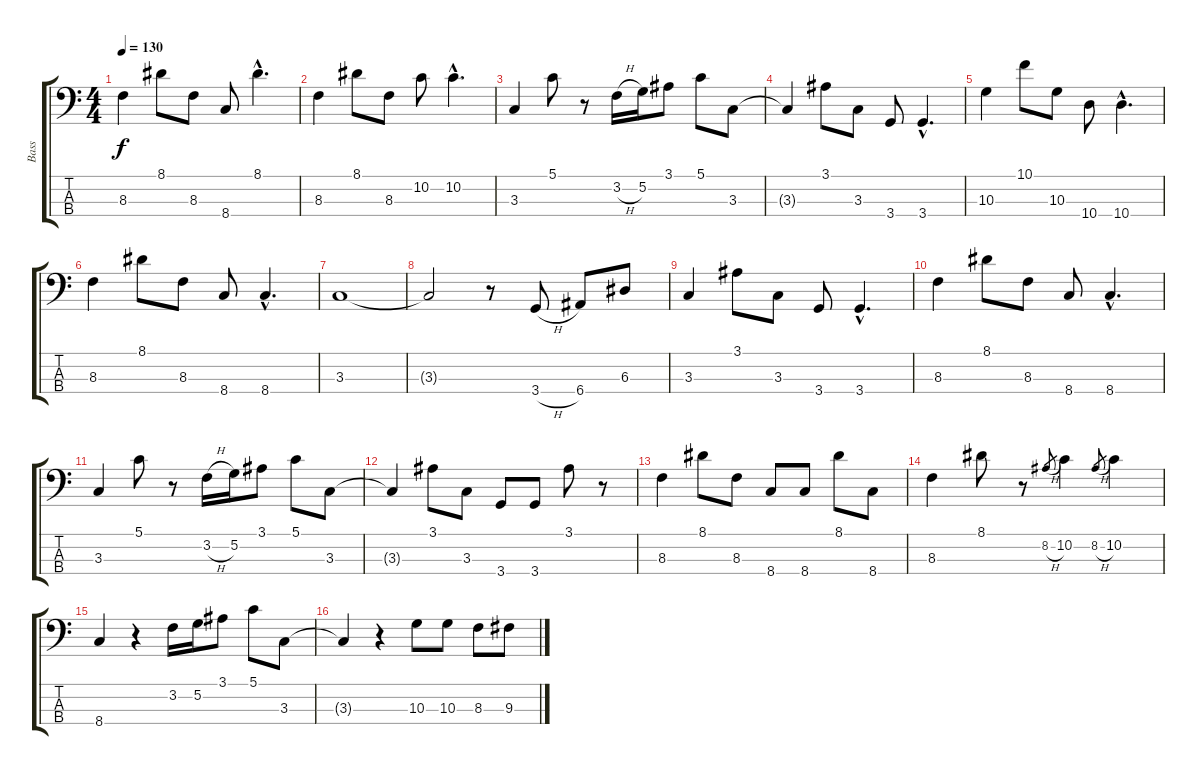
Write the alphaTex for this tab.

\track ("Bass" "Bass") {instrument electricbassfinger}
\staff {score tabs}
\tuning (G2 D2 A1 E1) {hide}
\ts (4 4)
\tempo 130
\clef f4
\ks c
8.3.4{dy f} 8.1.8 8.3.8 8.4.8 8.1{hac}.4{d} |
8.3.4 8.1.8 8.3.8 10.2.8 10.2{hac}.4{d} |
3.3.4 5.1.8 r.8 3.2{h}.16 5.2.16 3.1.8 5.1.8 3.3.8 |
3.3{t}.4 3.1.8 3.3.8 3.4.8 3.4{hac}.4{d} |
10.3.4 10.1.8 10.3.8 10.4.8 10.4{hac}.4{d} |
8.3.4 8.1.8 8.3.8 8.4.8 8.4{hac}.4{d} |
3.3.1 |
3.3{t}.2 r.8 3.4{h}.8 6.4.8 6.3.8 |
3.3.4 3.1.8 3.3.8 3.4.8 3.4{hac}.4{d} |
8.3.4 8.1.8 8.3.8 8.4.8 8.4{hac}.4{d} |
3.3.4 5.1.8 r.8 3.2{h}.16 5.2.16 3.1.8 5.1.8 3.3.8 |
3.3{t}.4 3.1.8 3.3.8 3.4.8 3.4.8 3.1.8 r.8 |
8.3.4 8.1.8 8.3.8 8.4.8 8.4.8 8.1.8 8.4.8 |
8.3.4 8.1.8 r.8 8.2{h}.8{gr} 10.2.4 8.2{h}.8{gr} 10.2.4 |
8.4.4 r.4 3.2.16 5.2.16 3.1.8 5.1.8 3.3.8 |
3.3{t}.4 r.4 10.3.8 10.3.8 8.3.8 9.3.8
